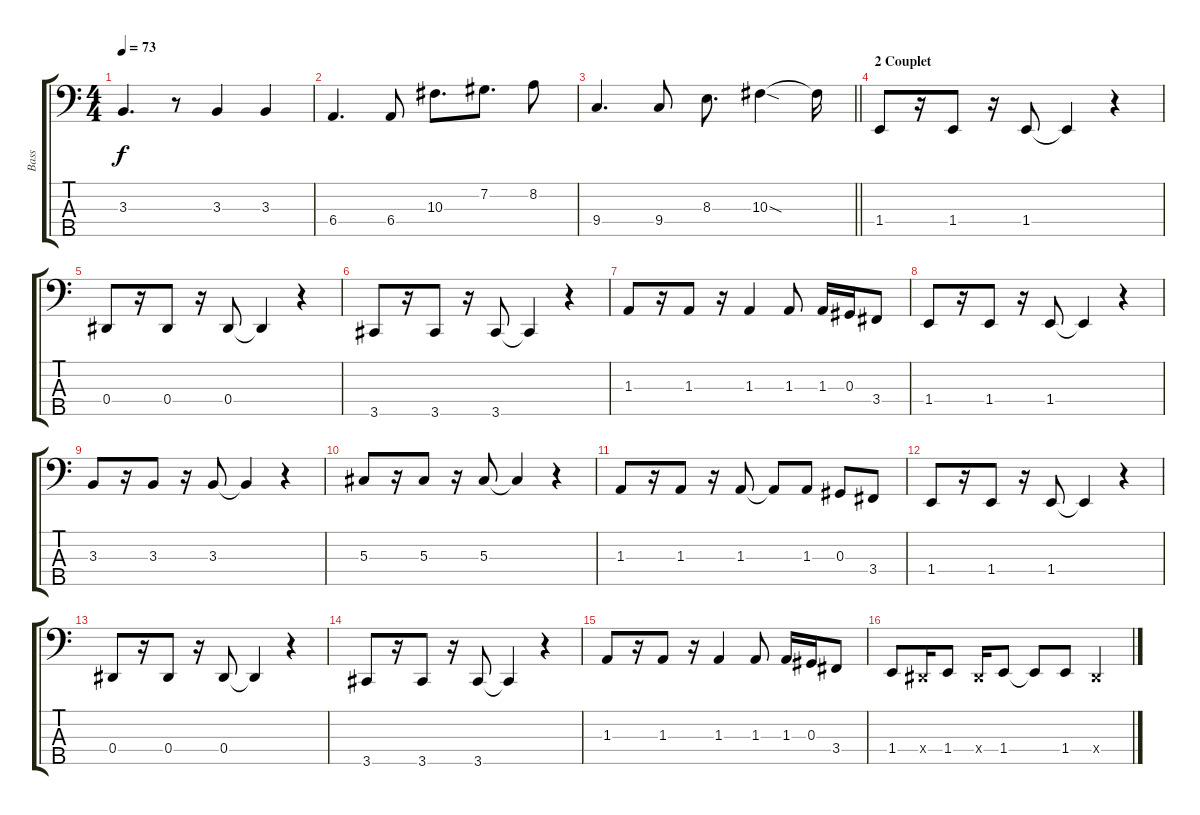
\track ("Bass" "Bass") {instrument electricbasspick}
\staff {score tabs}
\tuning (Gb2 Db2 Ab1 Eb1 Bb0) {hide}
\ts (4 4)
\tempo 73
\clef f4
\ks c
3.3.4{d dy f} r.8 3.3.4 3.3.4 |
6.4.4{d} 6.4.8 10.3.8{d} 7.2.8{d} 8.2.8 |
\barLineRight lightlight
9.4.4{d} 9.4.8 8.3.8{d} 10.3{sod}.4 10.3{t}.16 |
\section ("" "2 Couplet")
1.4.8 r.16 1.4.8 r.16 1.4.8 1.4{t}.4 r.4 |
0.4.8 r.16 0.4.8 r.16 0.4.8 0.4{t}.4 r.4 |
3.5.8 r.16 3.5.8 r.16 3.5.8 3.5{t}.4 r.4 |
1.3.8 r.16 1.3.8 r.16 1.3.4 1.3.8 1.3.16 0.3.16 3.4.8 |
1.4.8 r.16 1.4.8 r.16 1.4.8 1.4{t}.4 r.4 |
3.3.8 r.16 3.3.8 r.16 3.3.8 3.3{t}.4 r.4 |
5.3.8 r.16 5.3.8 r.16 5.3.8 5.3{t}.4 r.4 |
1.3.8 r.16 1.3.8 r.16 1.3.8 1.3{t}.8 1.3.8 0.3.8 3.4.8 |
1.4.8 r.16 1.4.8 r.16 1.4.8 1.4{t}.4 r.4 |
0.4.8 r.16 0.4.8 r.16 0.4.8 0.4{t}.4 r.4 |
3.5.8 r.16 3.5.8 r.16 3.5.8 3.5{t}.4 r.4 |
1.3.8 r.16 1.3.8 r.16 1.3.4 1.3.8 1.3.16 0.3.16 3.4.8 |
1.4.8 0.4{x}.16 1.4.8 0.4{x}.16 1.4.8 1.4{t}.8 1.4.8 0.4{x}.4
